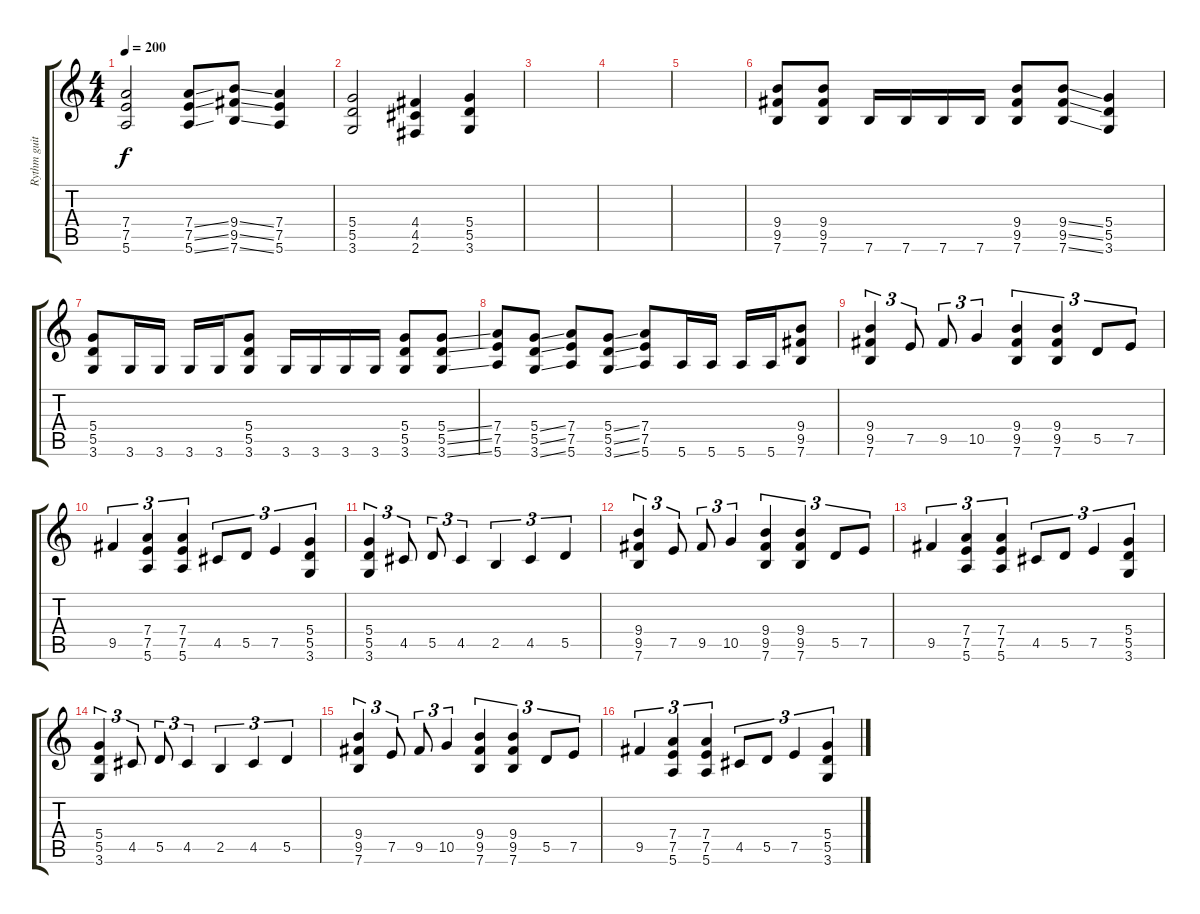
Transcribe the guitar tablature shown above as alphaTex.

\track ("Rythm guitar" "Rythm guit") {instrument distortionguitar}
\staff {score tabs}
\tuning (E4 B3 G3 D3 A2 E2) {hide}
\ts (4 4)
\tempo 200
\clef g2
\ks c
(7.4 7.5 5.6).2{dy f} (7.4{ss} 7.5{ss} 5.6{ss}).8 (9.4{ss} 9.5{ss} 7.6{ss}).8 (7.4 7.5 5.6).4 |
(5.4 5.5 3.6).2 (4.4 4.5 2.6).4 (5.4 5.5 3.6).4 |
|
|
|
(9.4 9.5 7.6).8 (9.4 9.5 7.6).8 7.6.16 7.6.16 7.6.16 7.6.16 (9.4 9.5 7.6).8 (9.4{ss} 9.5{ss} 7.6{ss}).8 (5.4 5.5 3.6).4 |
(5.4 5.5 3.6).8 3.6.16 3.6.16 3.6.16 3.6.16 (5.4 5.5 3.6).8 3.6.16 3.6.16 3.6.16 3.6.16 (5.4 5.5 3.6).8 (5.4{ss} 5.5{ss} 3.6{ss}).8 |
(7.4 7.5 5.6).8 (5.4{ss} 5.5{ss} 3.6{ss}).8 (7.4 7.5 5.6).8 (5.4{ss} 5.5{ss} 3.6{ss}).8 (7.4 7.5 5.6).8 5.6.16 5.6.16 5.6.16 5.6.16 (9.4 9.5 7.6).8 |
(9.4 9.5 7.6).4{tu (3 2)} 7.5.8{tu (3 2)} 9.5.8{tu (3 2)} 10.5.4{tu (3 2)} (9.4 9.5 7.6).4{tu (3 2)} (9.4 9.5 7.6).4{tu (3 2)} 5.5.8{tu (3 2)} 7.5.8{tu (3 2)} |
9.5.4{tu (3 2)} (7.4 7.5 5.6).4{tu (3 2)} (7.4 7.5 5.6).4{tu (3 2)} 4.5.8{tu (3 2)} 5.5.8{tu (3 2)} 7.5.4{tu (3 2)} (5.4 5.5 3.6).4{tu (3 2)} |
(5.4 5.5 3.6).4{tu (3 2)} 4.5.8{tu (3 2)} 5.5.8{tu (3 2)} 4.5.4{tu (3 2)} 2.5.4{tu (3 2)} 4.5.4{tu (3 2)} 5.5.4{tu (3 2)} |
(9.4 9.5 7.6).4{tu (3 2)} 7.5.8{tu (3 2)} 9.5.8{tu (3 2)} 10.5.4{tu (3 2)} (9.4 9.5 7.6).4{tu (3 2)} (9.4 9.5 7.6).4{tu (3 2)} 5.5.8{tu (3 2)} 7.5.8{tu (3 2)} |
9.5.4{tu (3 2)} (7.4 7.5 5.6).4{tu (3 2)} (7.4 7.5 5.6).4{tu (3 2)} 4.5.8{tu (3 2)} 5.5.8{tu (3 2)} 7.5.4{tu (3 2)} (5.4 5.5 3.6).4{tu (3 2)} |
(5.4 5.5 3.6).4{tu (3 2)} 4.5.8{tu (3 2)} 5.5.8{tu (3 2)} 4.5.4{tu (3 2)} 2.5.4{tu (3 2)} 4.5.4{tu (3 2)} 5.5.4{tu (3 2)} |
(9.4 9.5 7.6).4{tu (3 2)} 7.5.8{tu (3 2)} 9.5.8{tu (3 2)} 10.5.4{tu (3 2)} (9.4 9.5 7.6).4{tu (3 2)} (9.4 9.5 7.6).4{tu (3 2)} 5.5.8{tu (3 2)} 7.5.8{tu (3 2)} |
9.5.4{tu (3 2)} (7.4 7.5 5.6).4{tu (3 2)} (7.4 7.5 5.6).4{tu (3 2)} 4.5.8{tu (3 2)} 5.5.8{tu (3 2)} 7.5.4{tu (3 2)} (5.4 5.5 3.6).4{tu (3 2)}
